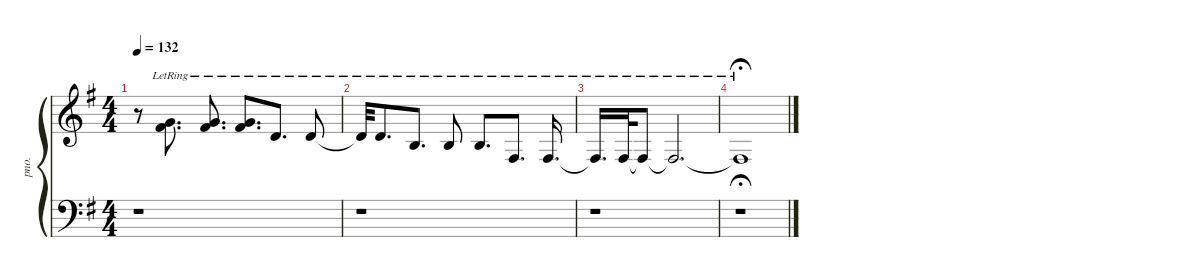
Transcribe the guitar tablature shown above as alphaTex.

\defaultSystemsLayout 4
\hideDynamics
\bracketExtendMode groupsimilarinstruments
\otherSystemsTrackNameOrientation horizontal
\track ("Piano" "pno.") {defaultSystemsLayout 4 instrument acousticgrandpiano}
\staff {score}
\tuning (E4 B3 G3 D3 A2 E2)
\ts (4 4)
\tempo 132
\clef g2
\scale
1.00888
\ks eminor
r.8{dy mp beam Down} (2.1{lr acc #} 8.2{lr acc forcenatural}).8{d beam Up} (2.1{lr acc #} 8.2{lr acc forcenatural}).8{d dy mf beam Up} (2.1{lr acc #} 8.2{lr acc forcenatural}).8{d dy f beam Up} 3.2{lr acc forcenatural}.8{d dy mf beam Up} 3.2{lr acc forcenatural}.8{beam Up} |
\scale
1.12181 3.2{lr t acc forcenatural}.32{beam Up} 3.2{lr acc forcenatural}.8{d dy f beam Up} 0.2{lr acc forcenatural}.8{d dy mf beam Up} 0.2{lr acc forcenatural}.8{beam Up} 0.2{lr acc forcenatural}.8{d beam Up} 4.4{lr acc #}.8{d dy mp beam Up} 4.4{lr acc #}.16{d dy f beam Up} |
\scale
0.999693 4.4{lr t acc #}.16{d beam Up} 4.4{lr acc #}.32{dy mf beam Up} 4.4{lr t acc #}.8{beam Up} 4.4{lr t acc #}.2{d beam Up} |
\scale
0.361368 4.4{lr t acc #}.1{fermata (medium 1) beam Up}
\staff {score}
\tuning (G2 D2 A1 E1 B0)
\clef f4
\ottava regular
\simile none
\scale
1.00888
\ks eminor
r.1{dy mf beam Down} |
\scale
1.12181 r.1{beam Down} |
\scale
0.999693 r.1{beam Down} |
\scale
0.361368 r.1{fermata (medium 1) beam Down}
